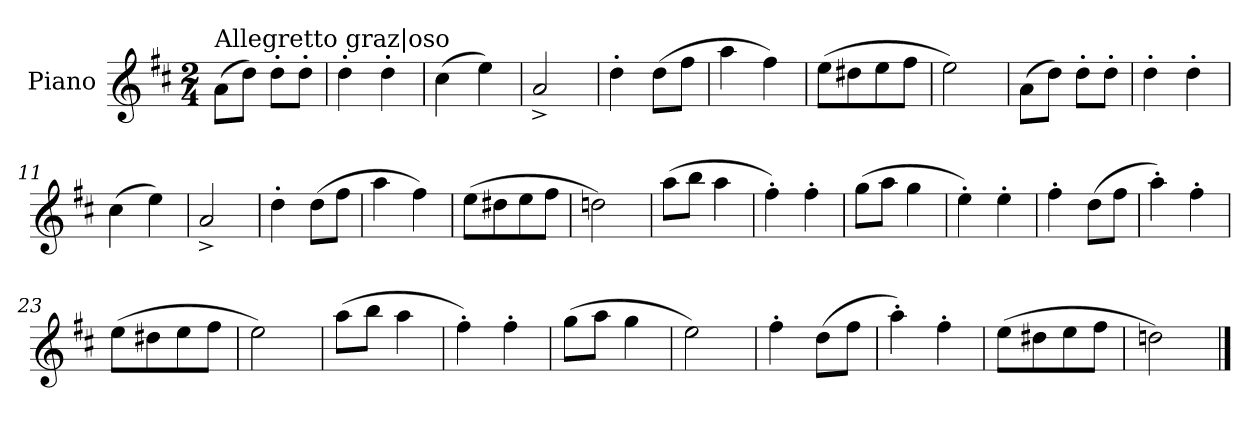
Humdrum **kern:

**kern
*part1
*staff1
*I"Piano
*I'Pno
*clefG2
*k[f#c#]
*D:
*M2/4
=1
!LO:TX:a:t=Allegretto graz|oso
(>8a\L
8dd\J)
8dd'\L
8dd'\J
=2
4dd'\
4dd'\
=3
(>4cc#\
4ee\)
=4
2a^/
=5
4dd'\
(>8dd\L
8ff#\J
=6
4aa\
4ff#\)
=7
(>8ee\L
8dd#X\
8ee\
8ff#\J
=8
2ee\)
=9
(>8a\L
8dd\J)
8dd'\L
8dd'\J
=10
4dd'\
4dd'\
=11
(>4cc#\
4ee\)
=12
2a^/
=13
4dd'\
(>8dd\L
8ff#\J
=14
4aa\
4ff#\)
!!LO:LB:g=z
=15
(>8ee\L
8dd#X\
8ee\
8ff#\J
=16
2ddn\)
=17
(>8aa\L
8bb\J
4aa\
=18
4ff#'\)
4ff#'\
=19
(>8gg\L
8aa\J
4gg\
=20
4ee'\)
4ee'\
=21
4ff#'\
(>8dd\L
8ff#\J
=22
4aa'\)
4ff#'\
=23
(>8ee\L
8dd#X\
8ee\
8ff#\J
=24
2ee\)
=25
(>8aa\L
8bb\J
4aa\
=26
4ff#'\)
4ff#'\
=27
(>8gg\L
8aa\J
4gg\
!!LO:LB:g=z
=28
2ee\)
=29
4ff#'\
(>8dd\L
8ff#\J
=30
4aa'\)
4ff#'\
=31
(>8ee\L
8dd#X\
8ee\
8ff#\J
=32
2ddn\)
==
*-
